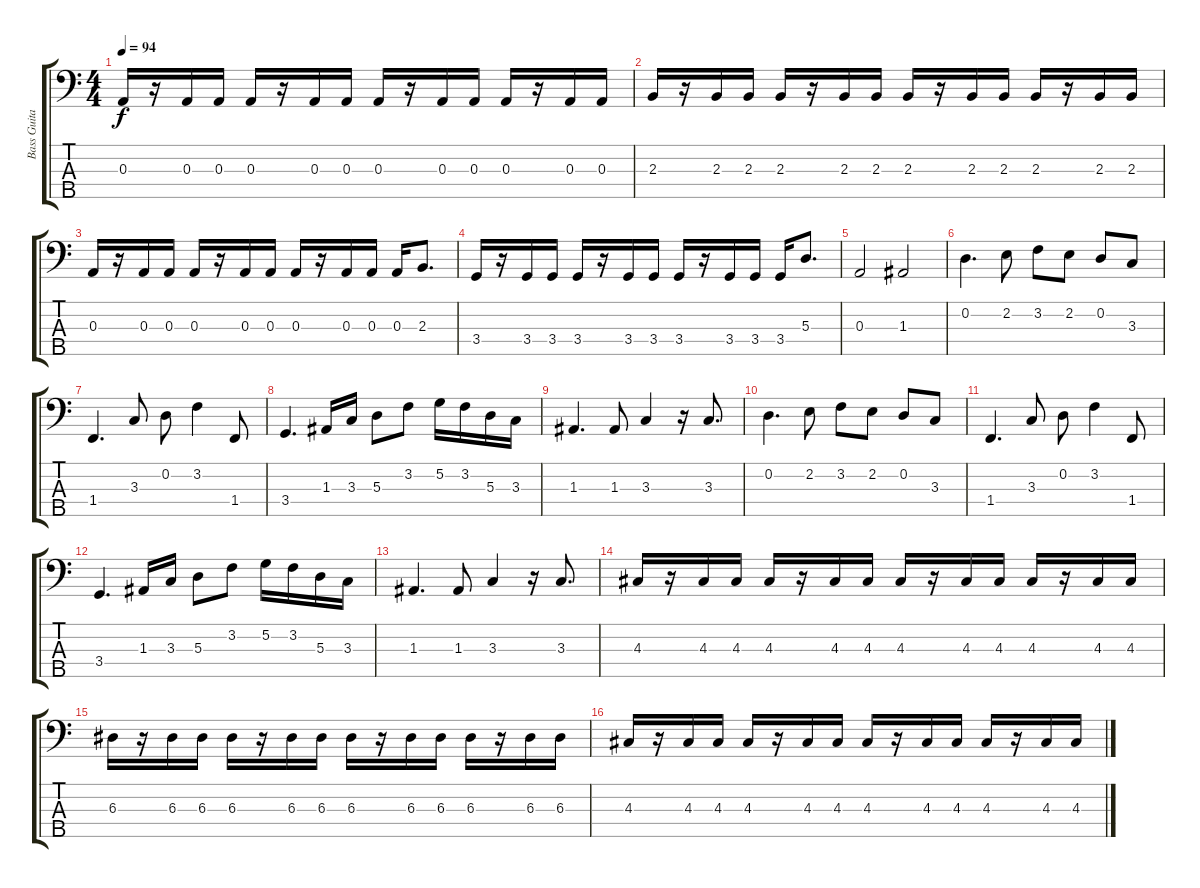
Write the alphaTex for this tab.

\track ("Bass Guitar" "Bass Guita") {instrument electricbassfinger}
\staff {score tabs}
\tuning (G2 D2 A1 E1 B0) {hide}
\ts (4 4)
\tempo 94
\clef f4
\ks c
0.3.16{dy f} r.16 0.3.16 0.3.16 0.3.16 r.16 0.3.16 0.3.16 0.3.16 r.16 0.3.16 0.3.16 0.3.16 r.16 0.3.16 0.3.16 |
2.3.16 r.16 2.3.16 2.3.16 2.3.16 r.16 2.3.16 2.3.16 2.3.16 r.16 2.3.16 2.3.16 2.3.16 r.16 2.3.16 2.3.16 |
0.3.16 r.16 0.3.16 0.3.16 0.3.16 r.16 0.3.16 0.3.16 0.3.16 r.16 0.3.16 0.3.16 0.3.16 2.3.8{d} |
3.4.16 r.16 3.4.16 3.4.16 3.4.16 r.16 3.4.16 3.4.16 3.4.16 r.16 3.4.16 3.4.16 3.4.16 5.3.8{d} |
0.3.2 1.3.2 |
0.2.4{d} 2.2.8 3.2.8 2.2.8 0.2.8 3.3.8 |
1.4.4{d} 3.3.8 0.2.8 3.2.4 1.4.8 |
3.4.4{d} 1.3.16 3.3.16 5.3.8 3.2.8 5.2.16 3.2.16 5.3.16 3.3.16 |
1.3.4{d} 1.3.8 3.3.4 r.16 3.3.8{d} |
0.2.4{d} 2.2.8 3.2.8 2.2.8 0.2.8 3.3.8 |
1.4.4{d} 3.3.8 0.2.8 3.2.4 1.4.8 |
3.4.4{d} 1.3.16 3.3.16 5.3.8 3.2.8 5.2.16 3.2.16 5.3.16 3.3.16 |
1.3.4{d} 1.3.8 3.3.4 r.16 3.3.8{d} |
4.3.16 r.16 4.3.16 4.3.16 4.3.16 r.16 4.3.16 4.3.16 4.3.16 r.16 4.3.16 4.3.16 4.3.16 r.16 4.3.16 4.3.16 |
6.3.16 r.16 6.3.16 6.3.16 6.3.16 r.16 6.3.16 6.3.16 6.3.16 r.16 6.3.16 6.3.16 6.3.16 r.16 6.3.16 6.3.16 |
4.3.16 r.16 4.3.16 4.3.16 4.3.16 r.16 4.3.16 4.3.16 4.3.16 r.16 4.3.16 4.3.16 4.3.16 r.16 4.3.16 4.3.16
